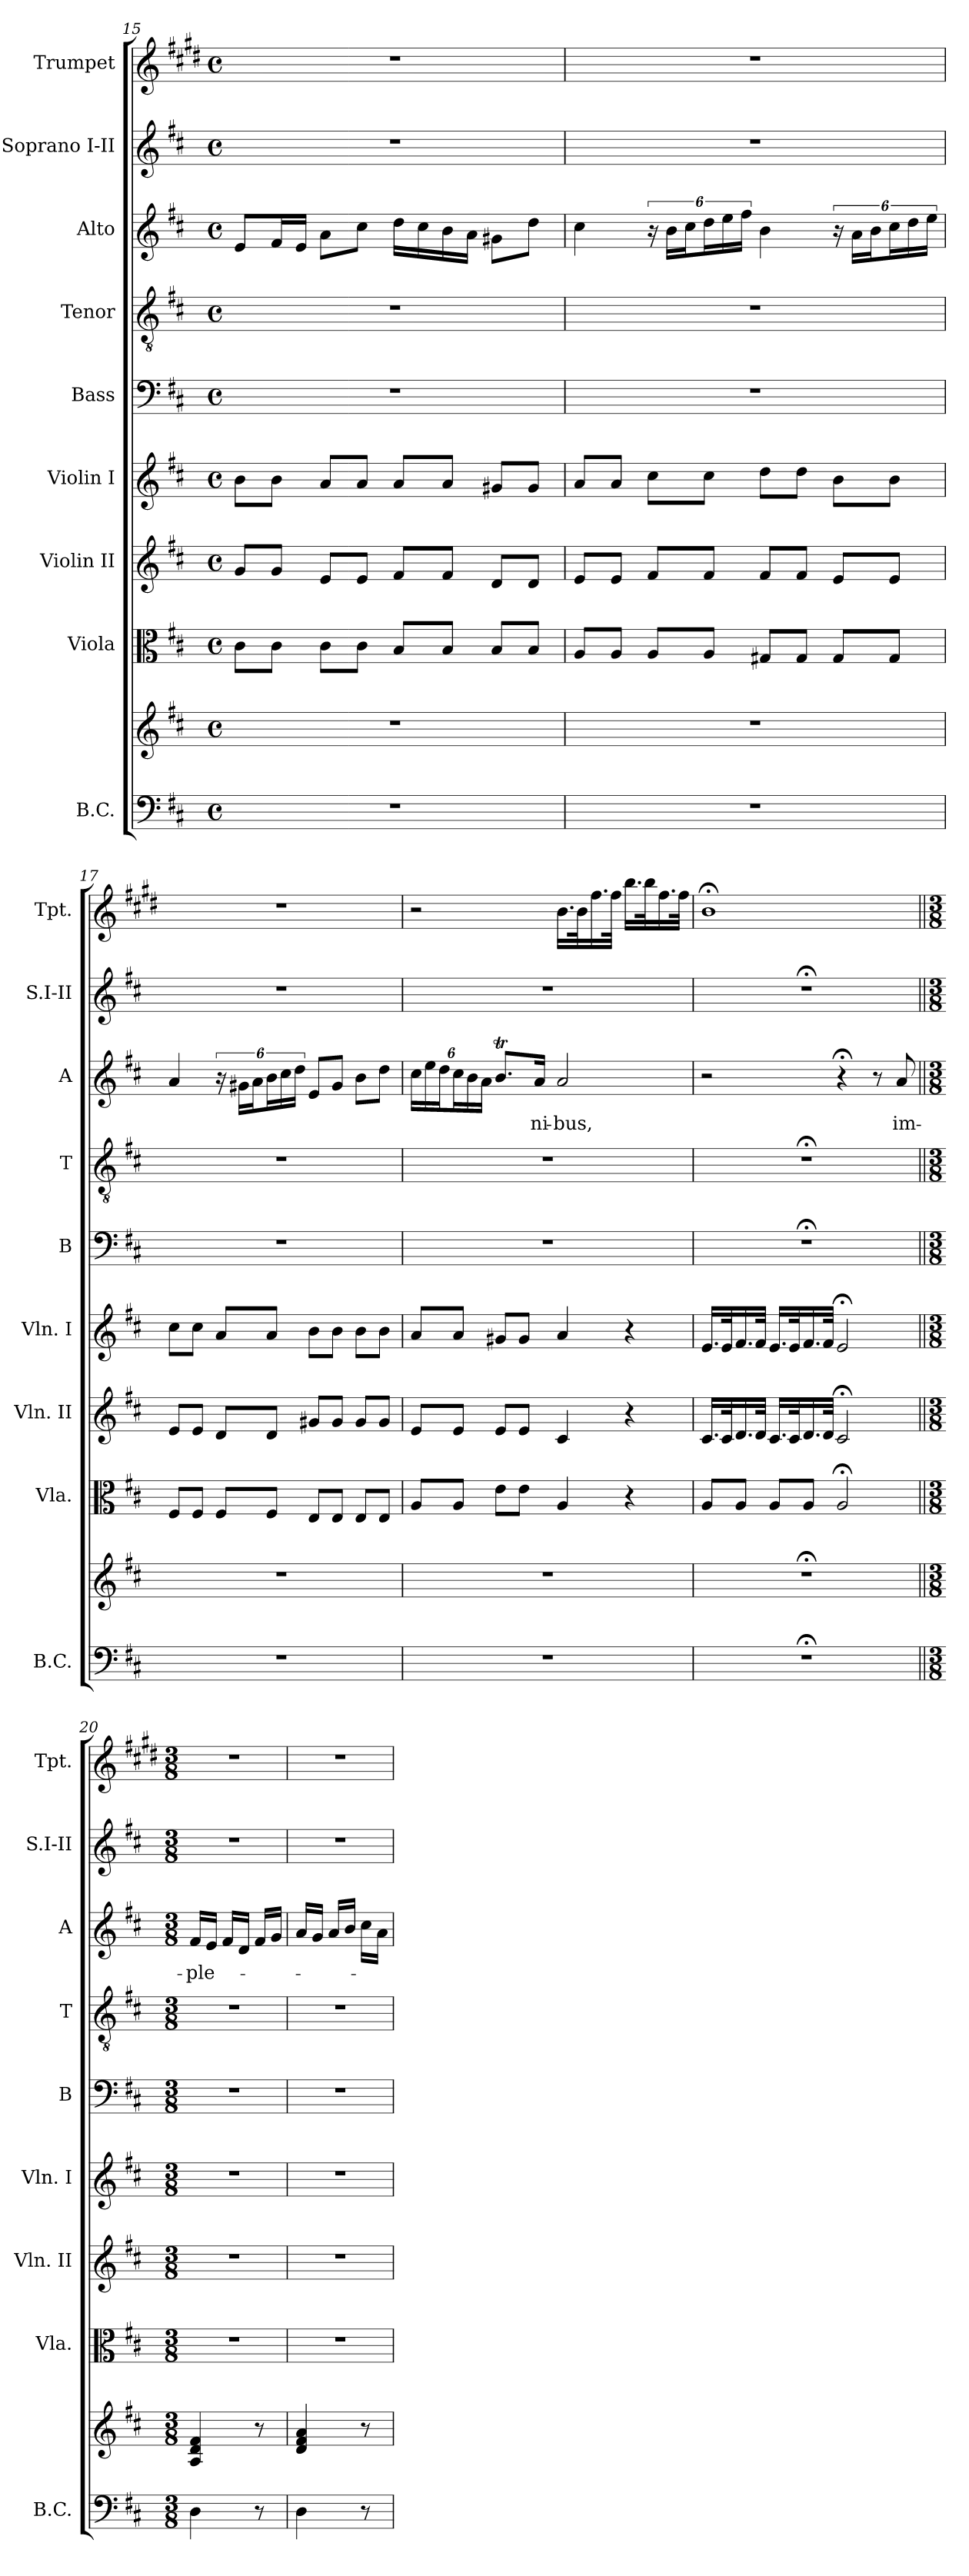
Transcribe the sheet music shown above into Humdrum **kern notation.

**kern	**kern	**kern	**kern	**kern	**kern	**kern	**kern	**text	**kern	**kern
*part9	*part9	*part8	*part7	*part6	*part5	*part4	*part3	*part3	*part2	*part1
*staff10	*staff9	*staff8	*staff7	*staff6	*staff5	*staff4	*staff3	*staff3	*staff2	*staff1
*I"B.C.	*	*I"Viola	*I"Violin II	*I"Violin I	*I"Bass	*I"Tenor	*I"Alto	*	*I"Soprano I-II	*I"Trumpet
*I'B.C.	*	*I'Vla.	*I'Vln. II	*I'Vln. I	*I'B	*I'T	*I'A	*	*I'S.I-II	*I'Tpt.
*clefF4	*clefG2	*clefC3	*clefG2	*clefG2	*clefF4	*clefGv2	*clefG2	*	*clefG2	*clefG2
*	*	*	*	*	*	*	*	*	*	*ITrd1c2
*k[f#c#]	*k[f#c#]	*k[f#c#]	*k[f#c#]	*k[f#c#]	*k[f#c#]	*k[f#c#]	*k[f#c#]	*	*k[f#c#]	*k[f#c#]
*D:	*D:	*D:	*D:	*D:	*D:	*D:	*D:	*	*D:	*D:
*M4/4	*M4/4	*M4/4	*M4/4	*M4/4	*M4/4	*M4/4	*M4/4	*	*M4/4	*M4/4
*met(c)	*met(c)	*met(c)	*met(c)	*met(c)	*met(c)	*met(c)	*met(c)	*	*met(c)	*met(c)
=15	=15	=15	=15	=15	=15	=15	=15	=15	=15	=15
1r	1r	8c#\L	8g/L	8b\L	1r	1r	8e/L	.	1r	1r
.	.	8c#\J	8g/J	8b\J	.	.	16f#/L	.	.	.
.	.	.	.	.	.	.	16e/JJ	.	.	.
.	.	8c#\L	8e/L	8a/L	.	.	8a\L	.	.	.
.	.	8c#\J	8e/J	8a/J	.	.	8cc#\J	.	.	.
.	.	8B/L	8f#/L	8a/L	.	.	16dd\LL	.	.	.
.	.	.	.	.	.	.	16cc#\	.	.	.
.	.	8B/J	8f#/J	8a/J	.	.	16b\	.	.	.
.	.	.	.	.	.	.	16a\JJ	.	.	.
.	.	8B/L	8d/L	8g#X/L	.	.	8g#X\L	.	.	.
.	.	8B/J	8d/J	8g#/J	.	.	8dd\J	.	.	.
=16	=16	=16	=16	=16	=16	=16	=16	=16	=16	=16
1r	1r	8A/L	8e/L	8a/L	1r	1r	4cc#\	.	1r	1r
.	.	8A/J	8e/J	8a/J	.	.	.	.	.	.
.	.	8A/L	8f#/L	8cc#\L	.	.	24r	.	.	.
.	.	.	.	.	.	.	24b\LL	.	.	.
.	.	.	.	.	.	.	24cc#\J	.	.	.
.	.	8A/J	8f#/J	8cc#\J	.	.	24dd\L	.	.	.
.	.	.	.	.	.	.	24ee\	.	.	.
.	.	.	.	.	.	.	24ff#\JJ	.	.	.
.	.	8G#X/L	8f#/L	8dd\L	.	.	4b\	.	.	.
.	.	8G#/J	8f#/J	8dd\J	.	.	.	.	.	.
.	.	8G#/L	8e/L	8b\L	.	.	24r	.	.	.
.	.	.	.	.	.	.	24a\LL	.	.	.
.	.	.	.	.	.	.	24b\J	.	.	.
.	.	8G#/J	8e/J	8b\J	.	.	24cc#\L	.	.	.
.	.	.	.	.	.	.	24dd\	.	.	.
.	.	.	.	.	.	.	24ee\JJ	.	.	.
!!LO:LB:g=z
=17	=17	=17	=17	=17	=17	=17	=17	=17	=17	=17
1r	1r	8F#/L	8e/L	8cc#\L	1r	1r	4a/	.	1r	1r
.	.	8F#/J	8e/J	8cc#\J	.	.	.	.	.	.
.	.	8F#/L	8d/L	8a/L	.	.	24r	.	.	.
.	.	.	.	.	.	.	24g#X\LL	.	.	.
.	.	.	.	.	.	.	24a\J	.	.	.
.	.	8F#/J	8d/J	8a/J	.	.	24b\L	.	.	.
.	.	.	.	.	.	.	24cc#\	.	.	.
.	.	.	.	.	.	.	24dd\JJ	.	.	.
.	.	8E/L	8g#X/L	8b\L	.	.	8e/L	.	.	.
.	.	8E/J	8g#/J	8b\J	.	.	8g#/J	.	.	.
.	.	8E/L	8g#/L	8b\L	.	.	8b\L	.	.	.
.	.	8E/J	8g#/J	8b\J	.	.	8dd\J	.	.	.
=18	=18	=18	=18	=18	=18	=18	=18	=18	=18	=18
1r	1r	8A/L	8e/L	8a/L	1r	1r	24cc#\LL	.	1r	2r
.	.	.	.	.	.	.	24ee\	.	.	.
.	.	.	.	.	.	.	24dd\J	.	.	.
.	.	8A/J	8e/J	8a/J	.	.	24cc#\L	.	.	.
.	.	.	.	.	.	.	24b\	.	.	.
.	.	.	.	.	.	.	24a\JJ	.	.	.
.	.	8e\L	8e/L	8g#X/L	.	.	8.bT/L	.	.	.
.	.	8e\J	8e/J	8g#/J	.	.	.	.	.	.
!	!	!	!	!	!	!	!	!LO:LY:b	!	!
.	.	.	.	.	.	.	16a/Jk	-ni-	.	.
!	!	!	!	!	!	!	!	!LO:LY:b	!	!
.	.	4A/	4c#/	4a/	.	.	2a/	-bus,	.	16.a\LL
.	.	.	.	.	.	.	.	.	.	32a\k
.	.	.	.	.	.	.	.	.	.	16.ee\
.	.	.	.	.	.	.	.	.	.	32ee\JJk
.	.	4r	4r	4r	.	.	.	.	.	16.aa\LL
.	.	.	.	.	.	.	.	.	.	32aa\k
.	.	.	.	.	.	.	.	.	.	16.ee\
.	.	.	.	.	.	.	.	.	.	32ee\JJk
=19	=19	=19	=19	=19	=19	=19	=19	=19	=19	=19
1r;<	1r;<	8A/L	16.c#/LL	16.e/LL	1r;<	1r;<	2r	.	1r;<	1a;<
.	.	.	32c#/k	32e/k	.	.	.	.	.	.
.	.	8A/J	16.d/	16.f#/	.	.	.	.	.	.
.	.	.	32d/JJk	32f#/JJk	.	.	.	.	.	.
.	.	8A/L	16.c#/LL	16.e/LL	.	.	.	.	.	.
.	.	.	32c#/k	32e/k	.	.	.	.	.	.
.	.	8A/J	16.d/	16.f#/	.	.	.	.	.	.
.	.	.	32d/JJk	32f#/JJk	.	.	.	.	.	.
.	.	2A;</	2c#;</	2e;</	.	.	4r;<	.	.	.
.	.	.	.	.	.	.	8r	.	.	.
!	!	!	!	!	!	!	!	!LO:LY:b	!	!
.	.	.	.	.	.	.	8a/	im-	.	.
!!LO:PB:g=z
=20||	=20||	=20||	=20||	=20||	=20||	=20||	=20||	=20||	=20||	=20||
*M3/8	*M3/8	*M3/8	*M3/8	*M3/8	*M3/8	*M3/8	*M3/8	*	*M3/8	*M3/8
!	!	!	!	!	!	!	!	!LO:LY:b	!	!
4D\	4A/ 4d/ 4f#/	4.r	4.r	4.r	4.r	4.r	16f#/LL	-ple-	4.r	4.r
.	.	.	.	.	.	.	16e/JJ	.	.	.
.	.	.	.	.	.	.	16f#/LL	.	.	.
.	.	.	.	.	.	.	16d/JJ	.	.	.
8r	8r	.	.	.	.	.	16f#/LL	.	.	.
.	.	.	.	.	.	.	16g/JJ	.	.	.
=21	=21	=21	=21	=21	=21	=21	=21	=21	=21	=21
4D\	4d/ 4f#/ 4a/	4.r	4.r	4.r	4.r	4.r	16a/LL	.	4.r	4.r
.	.	.	.	.	.	.	16g/JJ	.	.	.
.	.	.	.	.	.	.	16a/LL	.	.	.
.	.	.	.	.	.	.	16b/JJ	.	.	.
8r	8r	.	.	.	.	.	16cc#\LL	.	.	.
.	.	.	.	.	.	.	16a\JJ	.	.	.
=	=	=	=	=	=	=	=	=	=	=
*-	*-	*-	*-	*-	*-	*-	*-	*-	*-	*-
